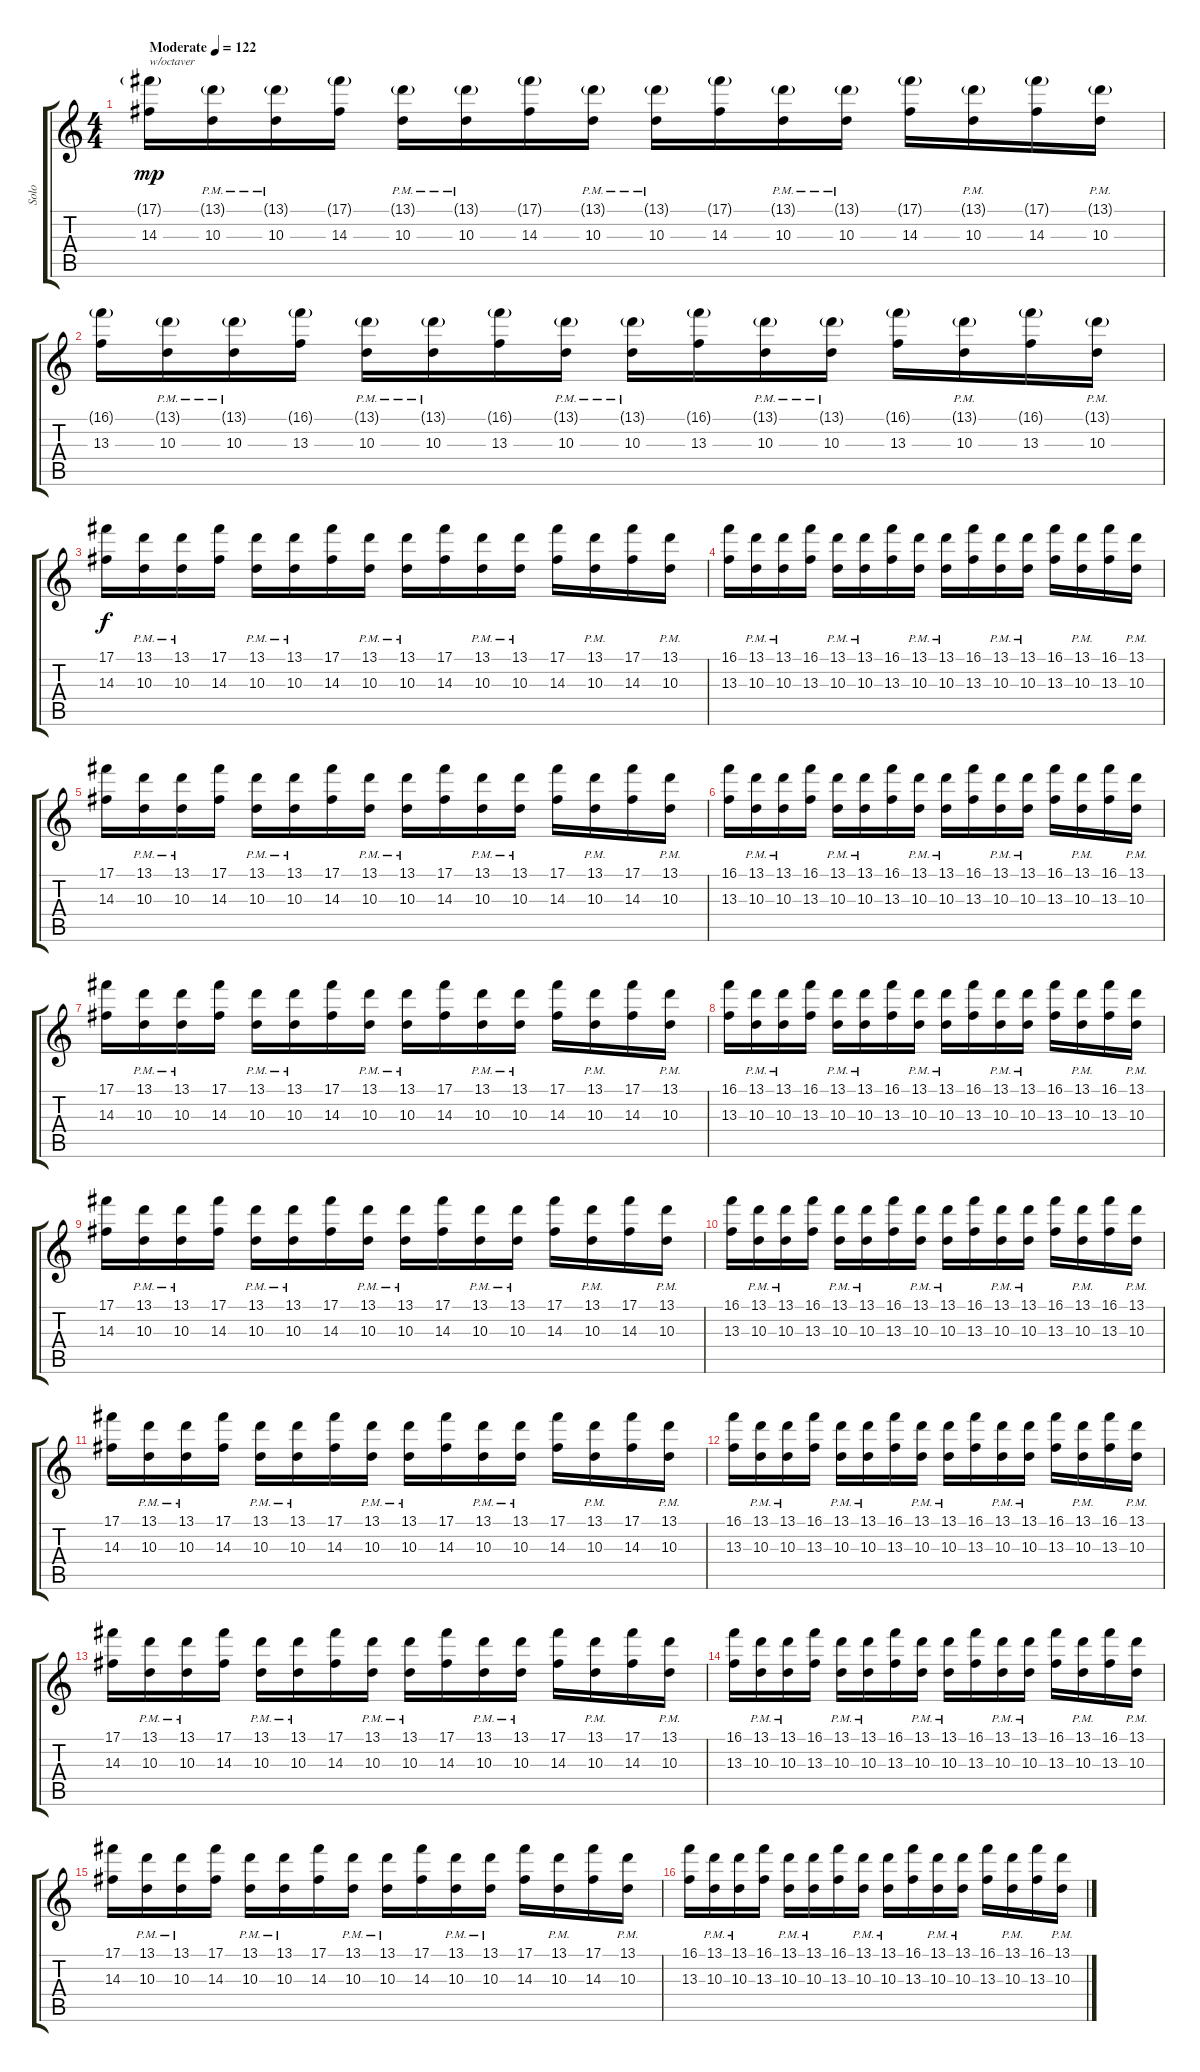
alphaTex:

\track ("Solo" "Solo") {instrument distortionguitar}
\staff {score tabs}
\tuning (Db4 Ab3 E3 B2 Gb2 B1) {hide}
\ts (4 4)
\tempo (122 "Moderate")
\clef g2
\ks c
(17.1{g} 14.3).16{txt "w/octaver" dy mp volume 2 instrument distortionguitar} (13.1{g pm} 10.3{pm}).16{volume 13} (13.1{g pm} 10.3{pm}).16 (17.1{g} 14.3).16 (13.1{g pm} 10.3{pm}).16 (13.1{g pm} 10.3{pm}).16 (17.1{g} 14.3).16 (13.1{g pm} 10.3{pm}).16 (13.1{g pm} 10.3{pm}).16 (17.1{g} 14.3).16 (13.1{g pm} 10.3{pm}).16 (13.1{g pm} 10.3{pm}).16 (17.1{g} 14.3).16 (13.1{g pm} 10.3{pm}).16 (17.1{g} 14.3).16 (13.1{g pm} 10.3{pm}).16 |
(16.1{g} 13.3).16 (13.1{g pm} 10.3{pm}).16 (13.1{g pm} 10.3{pm}).16 (16.1{g} 13.3).16 (13.1{g pm} 10.3{pm}).16 (13.1{g pm} 10.3{pm}).16 (16.1{g} 13.3).16 (13.1{g pm} 10.3{pm}).16 (13.1{g pm} 10.3{pm}).16 (16.1{g} 13.3).16 (13.1{g pm} 10.3{pm}).16 (13.1{g pm} 10.3{pm}).16 (16.1{g} 13.3).16 (13.1{g pm} 10.3{pm}).16 (16.1{g} 13.3).16 (13.1{g pm} 10.3{pm}).16 |
(17.1 14.3).16{dy f} (13.1{pm} 10.3{pm}).16 (13.1{pm} 10.3{pm}).16 (17.1 14.3).16 (13.1{pm} 10.3{pm}).16 (13.1{pm} 10.3{pm}).16 (17.1 14.3).16 (13.1{pm} 10.3{pm}).16 (13.1{pm} 10.3{pm}).16 (17.1 14.3).16 (13.1{pm} 10.3{pm}).16 (13.1{pm} 10.3{pm}).16 (17.1 14.3).16 (13.1{pm} 10.3{pm}).16 (17.1 14.3).16 (13.1{pm} 10.3{pm}).16 |
(16.1 13.3).16 (13.1{pm} 10.3{pm}).16 (13.1{pm} 10.3{pm}).16 (16.1 13.3).16 (13.1{pm} 10.3{pm}).16 (13.1{pm} 10.3{pm}).16 (16.1 13.3).16 (13.1{pm} 10.3{pm}).16 (13.1{pm} 10.3{pm}).16 (16.1 13.3).16 (13.1{pm} 10.3{pm}).16 (13.1{pm} 10.3{pm}).16 (16.1 13.3).16 (13.1{pm} 10.3{pm}).16 (16.1 13.3).16 (13.1{pm} 10.3{pm}).16 |
(17.1 14.3).16 (13.1{pm} 10.3{pm}).16 (13.1{pm} 10.3{pm}).16 (17.1 14.3).16 (13.1{pm} 10.3{pm}).16 (13.1{pm} 10.3{pm}).16 (17.1 14.3).16 (13.1{pm} 10.3{pm}).16 (13.1{pm} 10.3{pm}).16 (17.1 14.3).16 (13.1{pm} 10.3{pm}).16 (13.1{pm} 10.3{pm}).16 (17.1 14.3).16 (13.1{pm} 10.3{pm}).16 (17.1 14.3).16 (13.1{pm} 10.3{pm}).16 |
(16.1 13.3).16 (13.1{pm} 10.3{pm}).16 (13.1{pm} 10.3{pm}).16 (16.1 13.3).16 (13.1{pm} 10.3{pm}).16 (13.1{pm} 10.3{pm}).16 (16.1 13.3).16 (13.1{pm} 10.3{pm}).16 (13.1{pm} 10.3{pm}).16 (16.1 13.3).16 (13.1{pm} 10.3{pm}).16 (13.1{pm} 10.3{pm}).16 (16.1 13.3).16 (13.1{pm} 10.3{pm}).16 (16.1 13.3).16 (13.1{pm} 10.3{pm}).16 |
(17.1 14.3).16 (13.1{pm} 10.3{pm}).16 (13.1{pm} 10.3{pm}).16 (17.1 14.3).16 (13.1{pm} 10.3{pm}).16 (13.1{pm} 10.3{pm}).16 (17.1 14.3).16 (13.1{pm} 10.3{pm}).16 (13.1{pm} 10.3{pm}).16 (17.1 14.3).16 (13.1{pm} 10.3{pm}).16 (13.1{pm} 10.3{pm}).16 (17.1 14.3).16 (13.1{pm} 10.3{pm}).16 (17.1 14.3).16 (13.1{pm} 10.3{pm}).16 |
(16.1 13.3).16 (13.1{pm} 10.3{pm}).16 (13.1{pm} 10.3{pm}).16 (16.1 13.3).16 (13.1{pm} 10.3{pm}).16 (13.1{pm} 10.3{pm}).16 (16.1 13.3).16 (13.1{pm} 10.3{pm}).16 (13.1{pm} 10.3{pm}).16 (16.1 13.3).16 (13.1{pm} 10.3{pm}).16 (13.1{pm} 10.3{pm}).16 (16.1 13.3).16 (13.1{pm} 10.3{pm}).16 (16.1 13.3).16 (13.1{pm} 10.3{pm}).16 |
(17.1 14.3).16 (13.1{pm} 10.3{pm}).16 (13.1{pm} 10.3{pm}).16 (17.1 14.3).16 (13.1{pm} 10.3{pm}).16 (13.1{pm} 10.3{pm}).16 (17.1 14.3).16 (13.1{pm} 10.3{pm}).16 (13.1{pm} 10.3{pm}).16 (17.1 14.3).16 (13.1{pm} 10.3{pm}).16 (13.1{pm} 10.3{pm}).16 (17.1 14.3).16 (13.1{pm} 10.3{pm}).16 (17.1 14.3).16 (13.1{pm} 10.3{pm}).16 |
(16.1 13.3).16 (13.1{pm} 10.3{pm}).16 (13.1{pm} 10.3{pm}).16 (16.1 13.3).16 (13.1{pm} 10.3{pm}).16 (13.1{pm} 10.3{pm}).16 (16.1 13.3).16 (13.1{pm} 10.3{pm}).16 (13.1{pm} 10.3{pm}).16 (16.1 13.3).16 (13.1{pm} 10.3{pm}).16 (13.1{pm} 10.3{pm}).16 (16.1 13.3).16 (13.1{pm} 10.3{pm}).16 (16.1 13.3).16 (13.1{pm} 10.3{pm}).16 |
(17.1 14.3).16 (13.1{pm} 10.3{pm}).16 (13.1{pm} 10.3{pm}).16 (17.1 14.3).16 (13.1{pm} 10.3{pm}).16 (13.1{pm} 10.3{pm}).16 (17.1 14.3).16 (13.1{pm} 10.3{pm}).16 (13.1{pm} 10.3{pm}).16 (17.1 14.3).16 (13.1{pm} 10.3{pm}).16 (13.1{pm} 10.3{pm}).16 (17.1 14.3).16 (13.1{pm} 10.3{pm}).16 (17.1 14.3).16 (13.1{pm} 10.3{pm}).16 |
(16.1 13.3).16 (13.1{pm} 10.3{pm}).16 (13.1{pm} 10.3{pm}).16 (16.1 13.3).16 (13.1{pm} 10.3{pm}).16 (13.1{pm} 10.3{pm}).16 (16.1 13.3).16 (13.1{pm} 10.3{pm}).16 (13.1{pm} 10.3{pm}).16 (16.1 13.3).16 (13.1{pm} 10.3{pm}).16 (13.1{pm} 10.3{pm}).16 (16.1 13.3).16 (13.1{pm} 10.3{pm}).16 (16.1 13.3).16 (13.1{pm} 10.3{pm}).16 |
(17.1 14.3).16 (13.1{pm} 10.3{pm}).16 (13.1{pm} 10.3{pm}).16 (17.1 14.3).16 (13.1{pm} 10.3{pm}).16 (13.1{pm} 10.3{pm}).16 (17.1 14.3).16 (13.1{pm} 10.3{pm}).16 (13.1{pm} 10.3{pm}).16 (17.1 14.3).16 (13.1{pm} 10.3{pm}).16 (13.1{pm} 10.3{pm}).16 (17.1 14.3).16 (13.1{pm} 10.3{pm}).16 (17.1 14.3).16 (13.1{pm} 10.3{pm}).16 |
(16.1 13.3).16 (13.1{pm} 10.3{pm}).16 (13.1{pm} 10.3{pm}).16 (16.1 13.3).16 (13.1{pm} 10.3{pm}).16 (13.1{pm} 10.3{pm}).16 (16.1 13.3).16 (13.1{pm} 10.3{pm}).16 (13.1{pm} 10.3{pm}).16 (16.1 13.3).16 (13.1{pm} 10.3{pm}).16 (13.1{pm} 10.3{pm}).16 (16.1 13.3).16 (13.1{pm} 10.3{pm}).16 (16.1 13.3).16 (13.1{pm} 10.3{pm}).16 |
(17.1 14.3).16 (13.1{pm} 10.3{pm}).16 (13.1{pm} 10.3{pm}).16 (17.1 14.3).16 (13.1{pm} 10.3{pm}).16 (13.1{pm} 10.3{pm}).16 (17.1 14.3).16 (13.1{pm} 10.3{pm}).16 (13.1{pm} 10.3{pm}).16 (17.1 14.3).16 (13.1{pm} 10.3{pm}).16 (13.1{pm} 10.3{pm}).16 (17.1 14.3).16 (13.1{pm} 10.3{pm}).16 (17.1 14.3).16 (13.1{pm} 10.3{pm}).16 |
(16.1 13.3).16 (13.1{pm} 10.3{pm}).16 (13.1{pm} 10.3{pm}).16 (16.1 13.3).16 (13.1{pm} 10.3{pm}).16 (13.1{pm} 10.3{pm}).16 (16.1 13.3).16 (13.1{pm} 10.3{pm}).16 (13.1{pm} 10.3{pm}).16 (16.1 13.3).16 (13.1{pm} 10.3{pm}).16 (13.1{pm} 10.3{pm}).16 (16.1 13.3).16 (13.1{pm} 10.3{pm}).16 (16.1 13.3).16 (13.1{pm} 10.3{pm}).16
